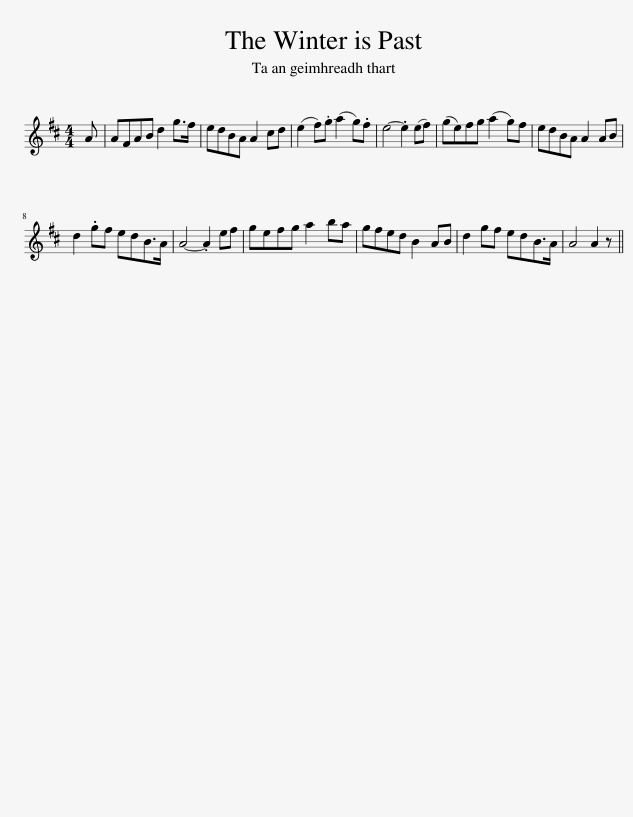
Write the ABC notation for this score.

X:1
L:1/8
M:4/4
I:linebreak $
K:D
V:1 treble
V:1
 A | AFAB d2 g>f | edBA A2 cd | (e2 f).g (a2 g).f | e4- .e2 (ef) | %5
 (ge)fg (a2 g)f | edBA A2 AB |$ d2 .gf edB>A | A4- .A2 ef | gefg a2 ba | %10
 gfed B2 AB | d2 gf edB>A | A4 A2 z || %13
